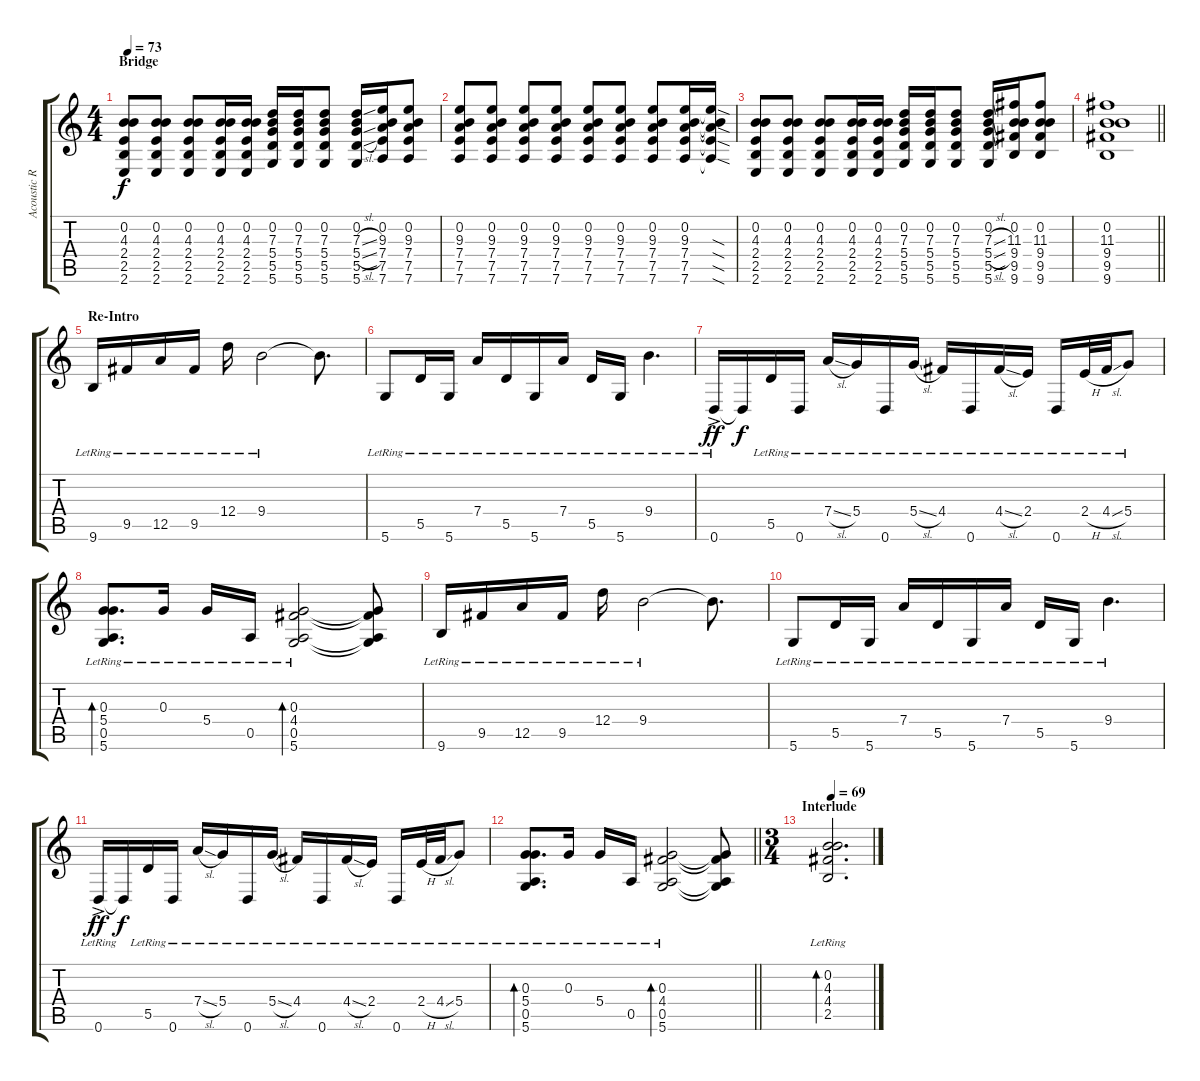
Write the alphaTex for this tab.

\track ("Acoustic R" "Acoustic R") {instrument acousticguitarsteel}
\staff {score tabs}
\tuning (E4 B3 G3 D3 A2 D2) {hide}
\ts (4 4)
\section ("" "Bridge")
\tempo 73
\clef g2
\ks c
(0.2 4.3 2.4 2.5 2.6).8{dy f} (0.2 4.3 2.4 2.5 2.6).8 (0.2 4.3 2.4 2.5 2.6).8 (0.2 4.3 2.4 2.5 2.6).16 (0.2 4.3 2.4 2.5 2.6).16 (0.2 7.3 5.4 5.5 5.6).16 (0.2 7.3 5.4 5.5 5.6).16 (0.2 7.3 5.4 5.5 5.6).8 (0.2 7.3{sl} 5.4{sl} 5.5{sl} 5.6).16 (0.2 9.3 7.4 7.5 7.6).16 (0.2 9.3 7.4 7.5 7.6).8 |
(0.2 9.3 7.4 7.5 7.6).8 (0.2 9.3 7.4 7.5 7.6).8 (0.2 9.3 7.4 7.5 7.6).8 (0.2 9.3 7.4 7.5 7.6).8 (0.2 9.3 7.4 7.5 7.6).8 (0.2 9.3 7.4 7.5 7.6).8 (0.2 9.3 7.4 7.5 7.6).8 (0.2 9.3 7.4 7.5 7.6).16 (0.2{t} 9.3{sod t} 7.4{sod t} 7.5{sod t} 7.6{sod t}).16 |
(0.2 4.3 2.4 2.5 2.6).8 (0.2 4.3 2.4 2.5 2.6).8 (0.2 4.3 2.4 2.5 2.6).8 (0.2 4.3 2.4 2.5 2.6).16 (0.2 4.3 2.4 2.5 2.6).16 (0.2 7.3 5.4 5.5 5.6).16 (0.2 7.3 5.4 5.5 5.6).16 (0.2 7.3 5.4 5.5 5.6).8 (0.2 7.3{sl} 5.4{sl} 5.5{sl} 5.6).16 (0.2 11.3 9.4 9.5 9.6).16 (0.2 11.3 9.4 9.5 9.6).8 |
\barLineRight lightlight
(0.2 11.3 9.4 9.5 9.6).1 |
\section ("" "Re-Intro")
9.6{lr}.16 9.5{lr}.16 12.5{lr}.16 9.5{lr}.16 12.4{lr}.16 9.4{lr}.2 9.4{t}.8{d} |
5.6{lr}.8 5.5{lr}.16 5.6{lr}.16 7.4{lr}.16 5.5{lr}.16 5.6{lr}.16 7.4{lr}.16 5.5{lr}.16 5.6{lr}.16 9.4{lr}.4{d} |
0.6{ac lr}.16{dy ff} 0.6{t}.16{dy f} 5.5{lr}.16 0.6{lr}.16 7.4{sl lr}.16 5.4{lr}.16 0.6{lr}.16 5.4{sl lr}.16 4.4{lr}.16 0.6{lr}.16 4.4{sl lr}.16 2.4{lr}.16 0.6{lr}.16 2.4{h lr}.32 4.4{sl lr}.32 5.4{lr}.8 |
(0.3{lr} 5.4{lr} 0.5{lr} 5.6{lr}).8{d bd 120} 0.3{lr}.16 5.4{lr}.16 0.5{lr}.16 (0.3{lr} 4.4{lr} 0.5{lr} 5.6{lr}).2{bd 120} (0.3{t} 4.4{t} 0.5{t} 5.6{t}).8 |
9.6{lr}.16 9.5{lr}.16 12.5{lr}.16 9.5{lr}.16 12.4{lr}.16 9.4{lr}.2 9.4{t}.8{d} |
5.6{lr}.8 5.5{lr}.16 5.6{lr}.16 7.4{lr}.16 5.5{lr}.16 5.6{lr}.16 7.4{lr}.16 5.5{lr}.16 5.6{lr}.16 9.4{lr}.4{d} |
0.6{ac lr}.16{dy ff} 0.6{t}.16{dy f} 5.5{lr}.16 0.6{lr}.16 7.4{sl lr}.16 5.4{lr}.16 0.6{lr}.16 5.4{sl lr}.16 4.4{lr}.16 0.6{lr}.16 4.4{sl lr}.16 2.4{lr}.16 0.6{lr}.16 2.4{h lr}.32 4.4{sl lr}.32 5.4{lr}.8 |
\barLineRight lightlight
(0.3{lr} 5.4{lr} 0.5{lr} 5.6{lr}).8{d bd 120} 0.3{lr}.16 5.4{lr}.16 0.5{lr}.16 (0.3{lr} 4.4{lr} 0.5{lr} 5.6{lr}).2{bd 120} (0.3{t} 4.4{t} 0.5{t} 5.6{t}).8 |
\ts (3 4)
\section ("" "Interlude")
\tempo 69
(0.2{lr} 4.3{lr} 4.4{lr} 2.5{lr}).2{d bd 240}
